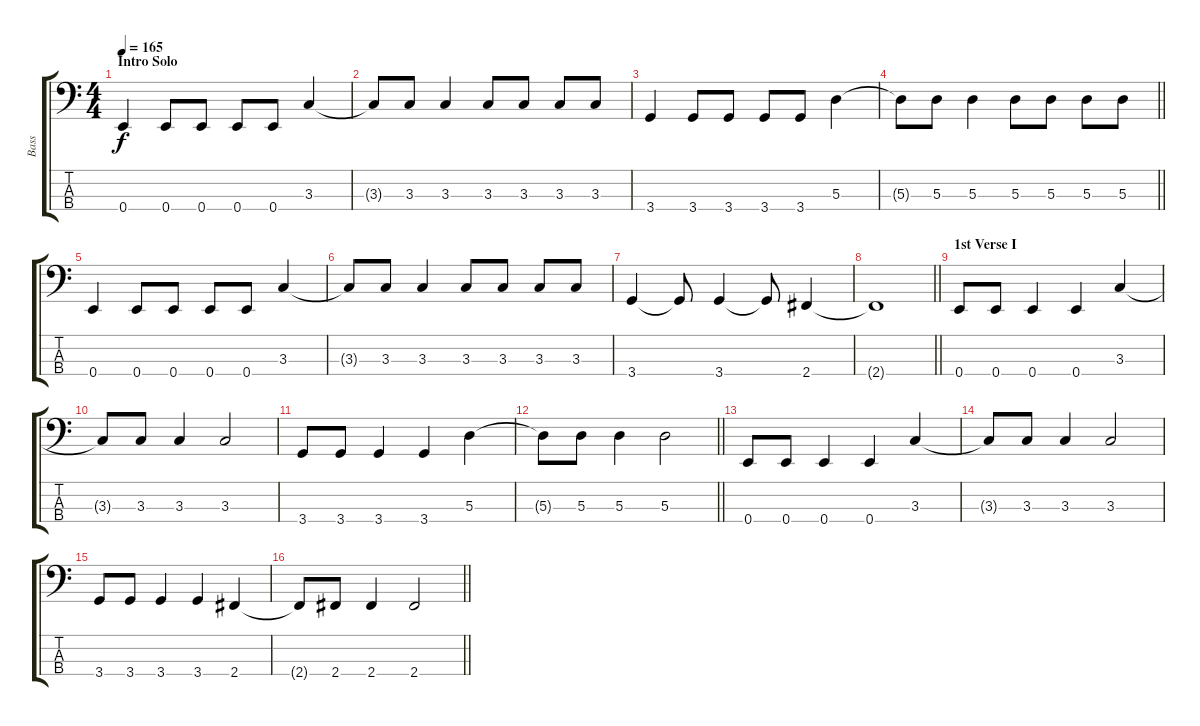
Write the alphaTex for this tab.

\track ("Bass" "Bass") {instrument electricbassfinger}
\staff {score tabs}
\tuning (G2 D2 A1 E1) {hide}
\ts (4 4)
\section ("" "Intro Solo")
\tempo 165
\clef f4
\ks c
0.4.4{dy f volume 14} 0.4.8 0.4.8 0.4.8 0.4.8 3.3.4 |
3.3{t}.8 3.3.8 3.3.4 3.3.8 3.3.8 3.3.8 3.3.8 |
3.4.4 3.4.8 3.4.8 3.4.8 3.4.8 5.3.4 |
\barLineRight lightlight
5.3{t}.8 5.3.8 5.3.4 5.3.8 5.3.8 5.3.8 5.3.8 |
0.4.4 0.4.8 0.4.8 0.4.8 0.4.8 3.3.4 |
3.3{t}.8 3.3.8 3.3.4 3.3.8 3.3.8 3.3.8 3.3.8 |
3.4.4 3.4{t}.8 3.4.4 3.4{t}.8 2.4.4 |
\barLineRight lightlight
2.4{t}.1 |
\section ("" "1st Verse I")
0.4.8 0.4.8 0.4.4 0.4.4 3.3.4 |
3.3{t}.8 3.3.8 3.3.4 3.3.2 |
3.4.8 3.4.8 3.4.4 3.4.4 5.3.4 |
\barLineRight lightlight
5.3{t}.8 5.3.8 5.3.4 5.3.2 |
0.4.8 0.4.8 0.4.4 0.4.4 3.3.4 |
3.3{t}.8 3.3.8 3.3.4 3.3.2 |
3.4.8 3.4.8 3.4.4 3.4.4 2.4.4 |
\barLineRight lightlight
2.4{t}.8 2.4.8 2.4.4 2.4.2
